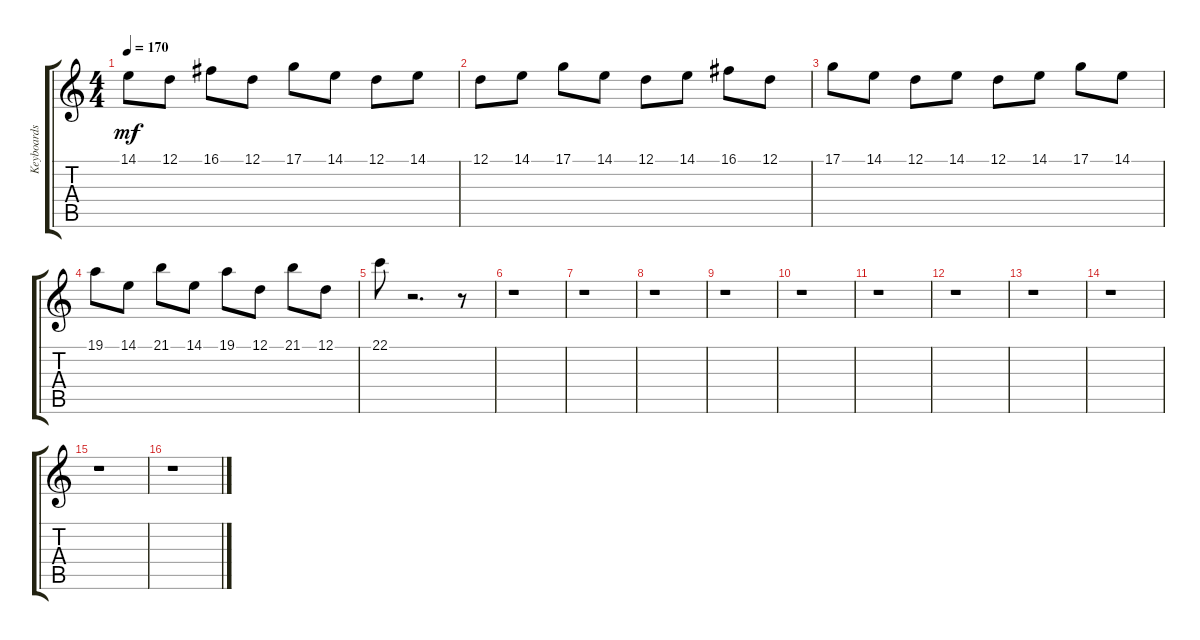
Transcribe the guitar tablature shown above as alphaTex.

\track ("Keyboards 2" "Keyboards ") {instrument electricpiano2}
\staff {score tabs}
\tuning (D4 A3 F3 C3 G2 C2) {hide}
\ts (4 4)
\tempo 170
\clef g2
\ks c
14.1.8{dy mf} 12.1.8 16.1.8 12.1.8 17.1.8 14.1.8 12.1.8 14.1.8 |
12.1.8 14.1.8 17.1.8 14.1.8 12.1.8 14.1.8 16.1.8 12.1.8 |
17.1.8 14.1.8 12.1.8 14.1.8 12.1.8 14.1.8 17.1.8 14.1.8 |
19.1.8 14.1.8 21.1.8 14.1.8 19.1.8 12.1.8 21.1.8 12.1.8 |
22.1.8 r.2{d} r.8 |
r.1 |
r.1 |
r.1 |
r.1 |
r.1 |
r.1 |
r.1 |
r.1 |
r.1 |
r.1 |
r.1
